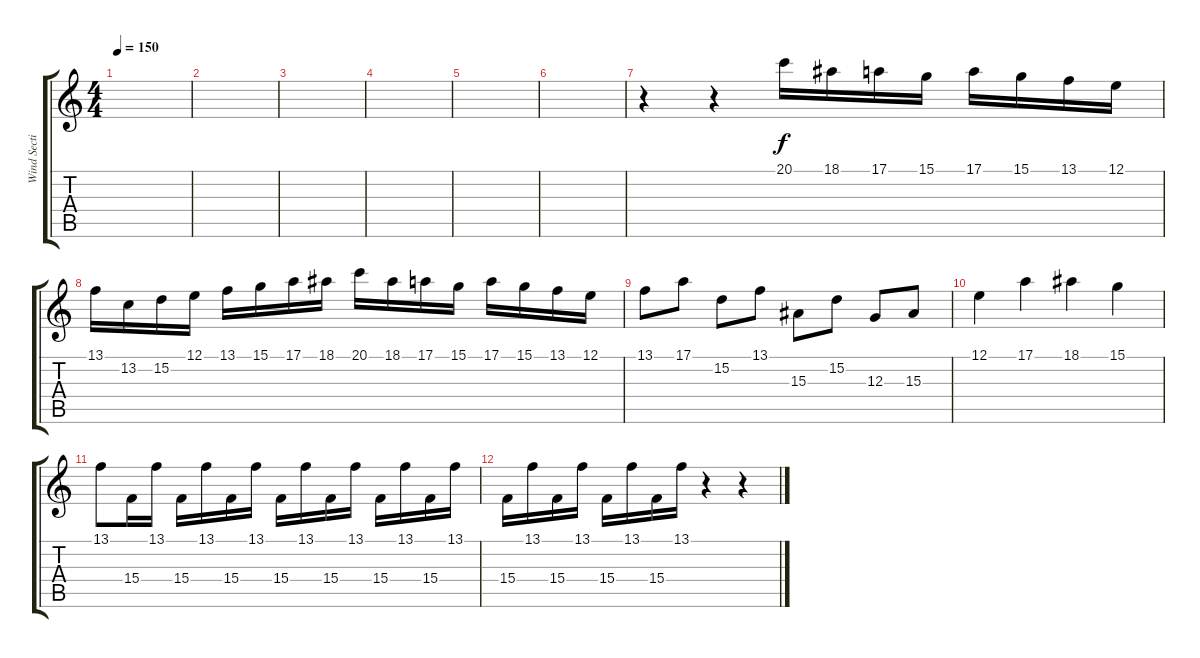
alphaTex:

\track ("Wind Section" "Wind Secti") {instrument clarinet}
\staff {score tabs}
\tuning (E4 B3 G3 D3 A2 E2) {hide}
\ts (4 4)
\tempo 150
\clef g2
\ks c
|
|
|
|
|
|
r.4 r.4 20.1.16 18.1.16 17.1.16 15.1.16 17.1.16 15.1.16 13.1.16 12.1.16 |
13.1.16 13.2.16 15.2.16 12.1.16 13.1.16 15.1.16 17.1.16 18.1.16 20.1.16 18.1.16 17.1.16 15.1.16 17.1.16 15.1.16 13.1.16 12.1.16 |
13.1.8 17.1.8 15.2.8 13.1.8 15.3.8 15.2.8 12.3.8 15.3.8 |
12.1.4 17.1.4 18.1.4 15.1.4 |
13.1.8 15.4.16 13.1.16 15.4.16 13.1.16 15.4.16 13.1.16 15.4.16 13.1.16 15.4.16 13.1.16 15.4.16 13.1.16 15.4.16 13.1.16 |
15.4.16 13.1.16 15.4.16 13.1.16 15.4.16 13.1.16 15.4.16 13.1.16 r.4 r.4
